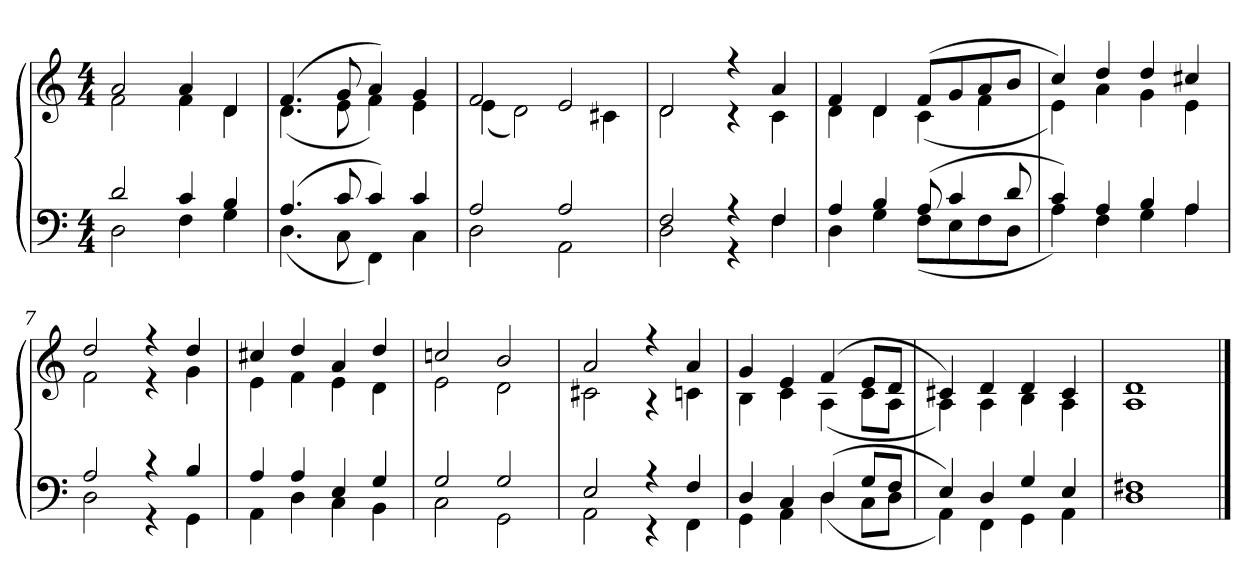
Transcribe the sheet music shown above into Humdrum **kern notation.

**kern	**kern
*part1	*part1
*staff2	*staff1
*clefF4	*clefG2
*M4/4	*M4/4
=1	=1
*^	*^
2d	2D	2a	2f
4c	4F	4a	4f
4B	4G	4d	4d
=2	=2	=2	=2
(4.A	(4.D	(4.f	(4.d
8c	8C	8g	8e
4c)	4FF)	4a)	4f)
4c	4C	4g	4e
=3	=3	=3	=3
2A	2D	2f	(4e
.	.	.	2d)
2A	2AA	2e	.
.	.	.	4c#X
=4	=4	=4	=4
2F	2D	2d	2d
4r	4r	4r	4r
4F	4F	4a	4c
=5	=5	=5	=5
4A	4D	4f	4d
4B	4G	4d	4d
(8A	(8FL	(8fL	(4c
4c	8E	8g	.
.	8F	8a	4f
8d	8DJ	8bJ	.
=6	=6	=6	=6
4c)	4A)	4cc)	4e)
4A	4F	4dd	4a
4B	4G	4dd	4g
4A	4A	4cc#X	4e
=7	=7	=7	=7
2A	2D	2dd	2f
4r	4r	4r	4r
4B	4GG	4dd	4g
=8	=8	=8	=8
4A	4AA	4cc#X	4e
4A	4D	4dd	4f
4E	4C	4a	4e
4G	4BB	4dd	4d
=9	=9	=9	=9
2G	2C	2ccn	2e
2G	2GG	2b	2d
=10	=10	=10	=10
2E	2AA	2a	2c#X
4r	4r	4r	4r
4F	4FF	4a	4cn
=11	=11	=11	=11
4D	4GG	4g	4B
4C	4AA	4e	4c
(4D	(4D	(4f	(4A
8GL	8CL	8eL	8cL
8FJ	8DJ	8dJ	8AJ
=12	=12	=12	=12
4E)	4AA)	4c#X)	4A)
4D	4FF	4d	4A
4G	4GG	4d	4B
4E	4AA	4c#	4A
=13	=13	=13	=13
1F#i	1D	1d	1A
*v	*v	*	*
*	*v	*v
==	==
*-	*-
